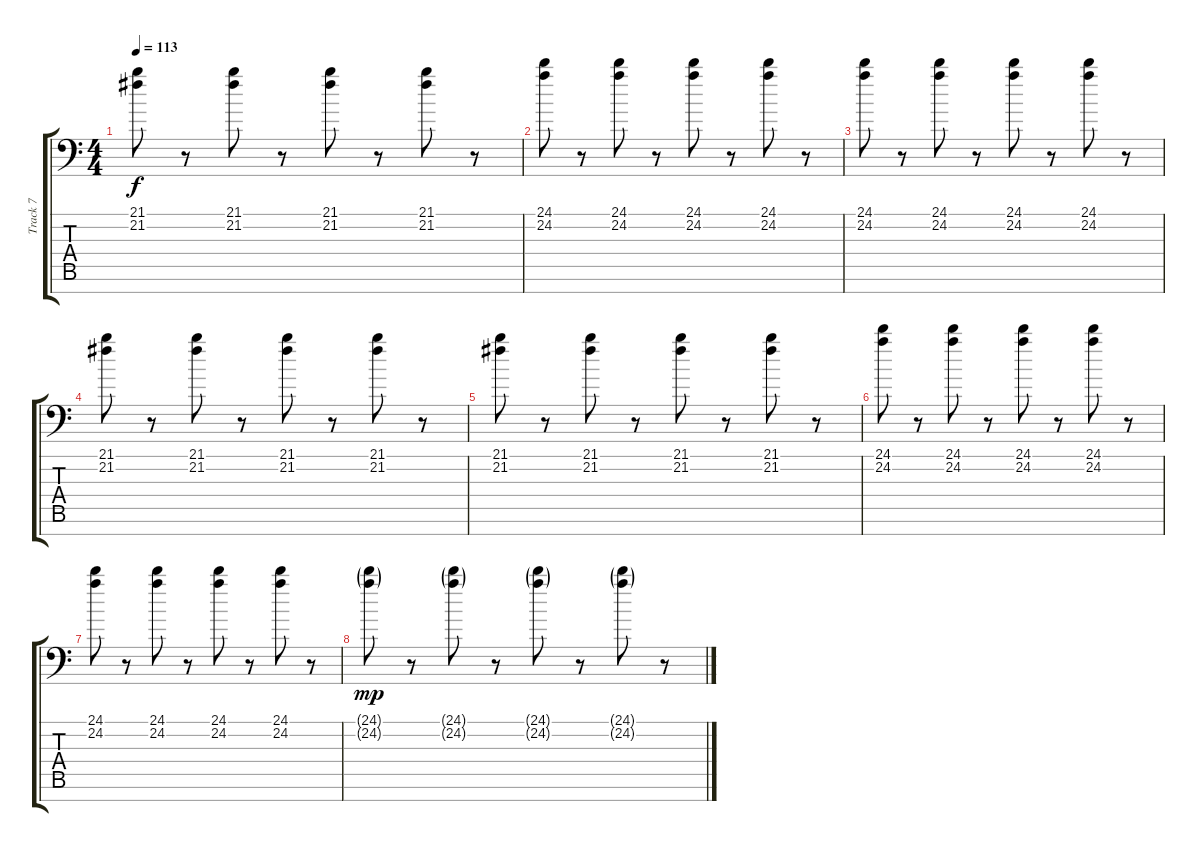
\track ("Track 7" "Track 7") {instrument tremolostrings}
\staff {score tabs}
\tuning (D4 A3 F3 C3 G2 D2 G1) {hide}
\ts (4 4)
\tempo 113
\clef f4
\ks c
(21.1 21.2).8{dy f} r.8 (21.1 21.2).8 r.8 (21.1 21.2).8 r.8 (21.1 21.2).8 r.8 |
(24.1 24.2).8 r.8 (24.1 24.2).8 r.8 (24.1 24.2).8 r.8 (24.1 24.2).8 r.8 |
(24.1 24.2).8 r.8 (24.1 24.2).8 r.8 (24.1 24.2).8 r.8 (24.1 24.2).8 r.8 |
(21.1 21.2).8 r.8 (21.1 21.2).8 r.8 (21.1 21.2).8 r.8 (21.1 21.2).8 r.8 |
(21.1 21.2).8 r.8 (21.1 21.2).8 r.8 (21.1 21.2).8 r.8 (21.1 21.2).8 r.8 |
(24.1 24.2).8 r.8 (24.1 24.2).8 r.8 (24.1 24.2).8 r.8 (24.1 24.2).8 r.8 |
(24.1 24.2).8 r.8 (24.1 24.2).8 r.8 (24.1 24.2).8 r.8 (24.1 24.2).8 r.8 |
(24.1{g} 24.2{g}).8{dy mp volume 0} r.8 (24.1{g} 24.2{g}).8 r.8 (24.1{g} 24.2{g}).8 r.8 (24.1{g} 24.2{g}).8 r.8
